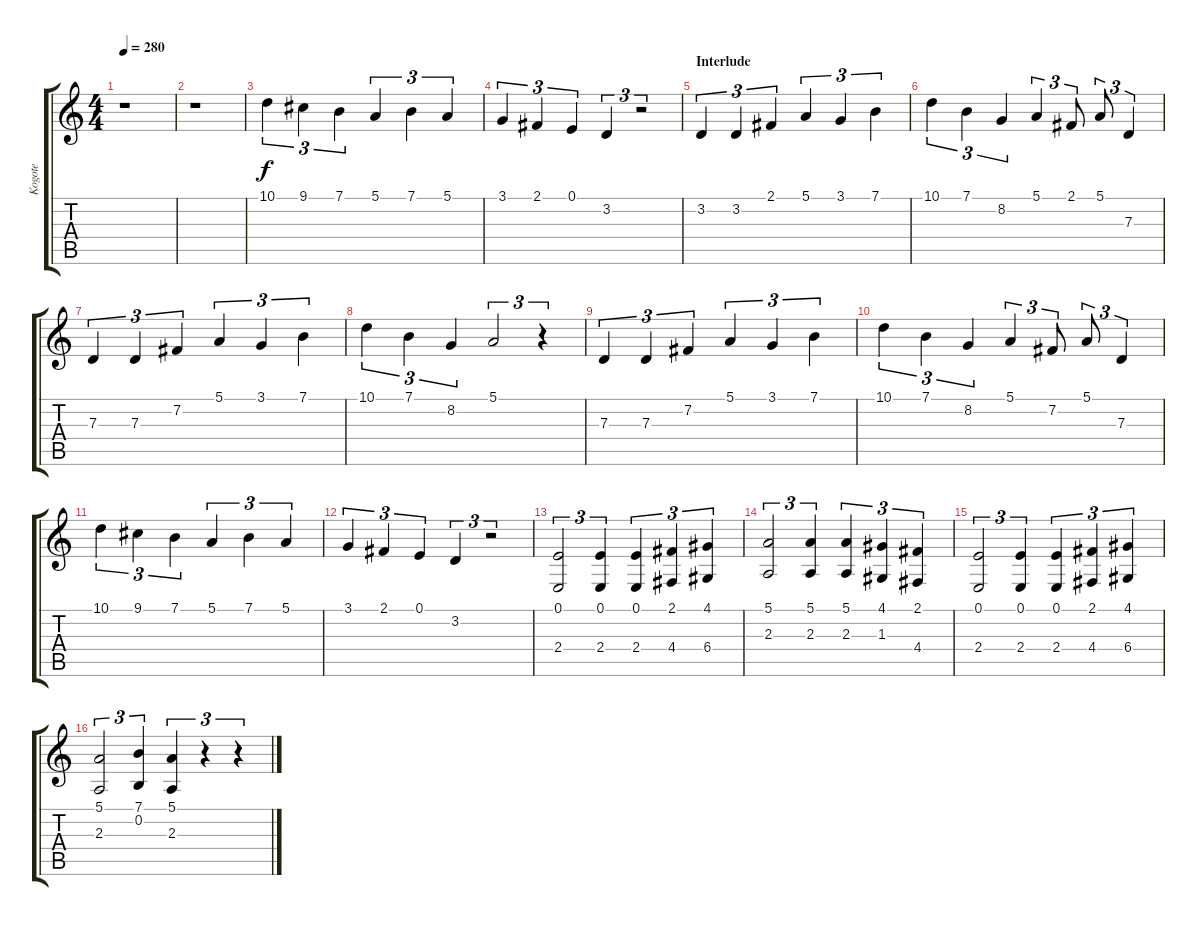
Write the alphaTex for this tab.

\track ("Kogote" "Kogote") {instrument accordion}
\staff {score tabs}
\tuning (E4 B3 G3 D3 A2 E2) {hide}
\ts (4 4)
\tempo 280
\clef g2
\ks c
r.1{dy f} |
r.1 |
10.1.4{tu (3 2)} 9.1.4{tu (3 2)} 7.1.4{tu (3 2)} 5.1.4{tu (3 2)} 7.1.4{tu (3 2)} 5.1.4{tu (3 2)} |
3.1.4{tu (3 2)} 2.1.4{tu (3 2)} 0.1.4{tu (3 2)} 3.2.4{tu (3 2)} r.2{tu (3 2)} |
\section ("" "Interlude")
3.2.4{tu (3 2)} 3.2.4{tu (3 2)} 2.1.4{tu (3 2)} 5.1.4{tu (3 2)} 3.1.4{tu (3 2)} 7.1.4{tu (3 2)} |
10.1.4{tu (3 2)} 7.1.4{tu (3 2)} 8.2.4{tu (3 2)} 5.1.4{tu (3 2)} 2.1.8{tu (3 2)} 5.1.8{tu (3 2)} 7.3.4{tu (3 2)} |
7.3.4{tu (3 2)} 7.3.4{tu (3 2)} 7.2.4{tu (3 2)} 5.1.4{tu (3 2)} 3.1.4{tu (3 2)} 7.1.4{tu (3 2)} |
10.1.4{tu (3 2)} 7.1.4{tu (3 2)} 8.2.4{tu (3 2)} 5.1.2{tu (3 2)} r.4{tu (3 2)} |
7.3.4{tu (3 2)} 7.3.4{tu (3 2)} 7.2.4{tu (3 2)} 5.1.4{tu (3 2)} 3.1.4{tu (3 2)} 7.1.4{tu (3 2)} |
10.1.4{tu (3 2)} 7.1.4{tu (3 2)} 8.2.4{tu (3 2)} 5.1.4{tu (3 2)} 7.2.8{tu (3 2)} 5.1.8{tu (3 2)} 7.3.4{tu (3 2)} |
10.1.4{tu (3 2)} 9.1.4{tu (3 2)} 7.1.4{tu (3 2)} 5.1.4{tu (3 2)} 7.1.4{tu (3 2)} 5.1.4{tu (3 2)} |
3.1.4{tu (3 2)} 2.1.4{tu (3 2)} 0.1.4{tu (3 2)} 3.2.4{tu (3 2)} r.2{tu (3 2)} |
(0.1 2.4).2{tu (3 2)} (0.1 2.4).4{tu (3 2)} (0.1 2.4).4{tu (3 2)} (2.1 4.4).4{tu (3 2)} (4.1 6.4).4{tu (3 2)} |
(5.1 2.3).2{tu (3 2)} (5.1 2.3).4{tu (3 2)} (5.1 2.3).4{tu (3 2)} (4.1 1.3).4{tu (3 2)} (2.1 4.4).4{tu (3 2)} |
(0.1 2.4).2{tu (3 2)} (0.1 2.4).4{tu (3 2)} (0.1 2.4).4{tu (3 2)} (2.1 4.4).4{tu (3 2)} (4.1 6.4).4{tu (3 2)} |
(5.1 2.3).2{tu (3 2)} (7.1 0.2).4{tu (3 2)} (5.1 2.3).4{tu (3 2)} r.4{tu (3 2)} r.4{tu (3 2)}
